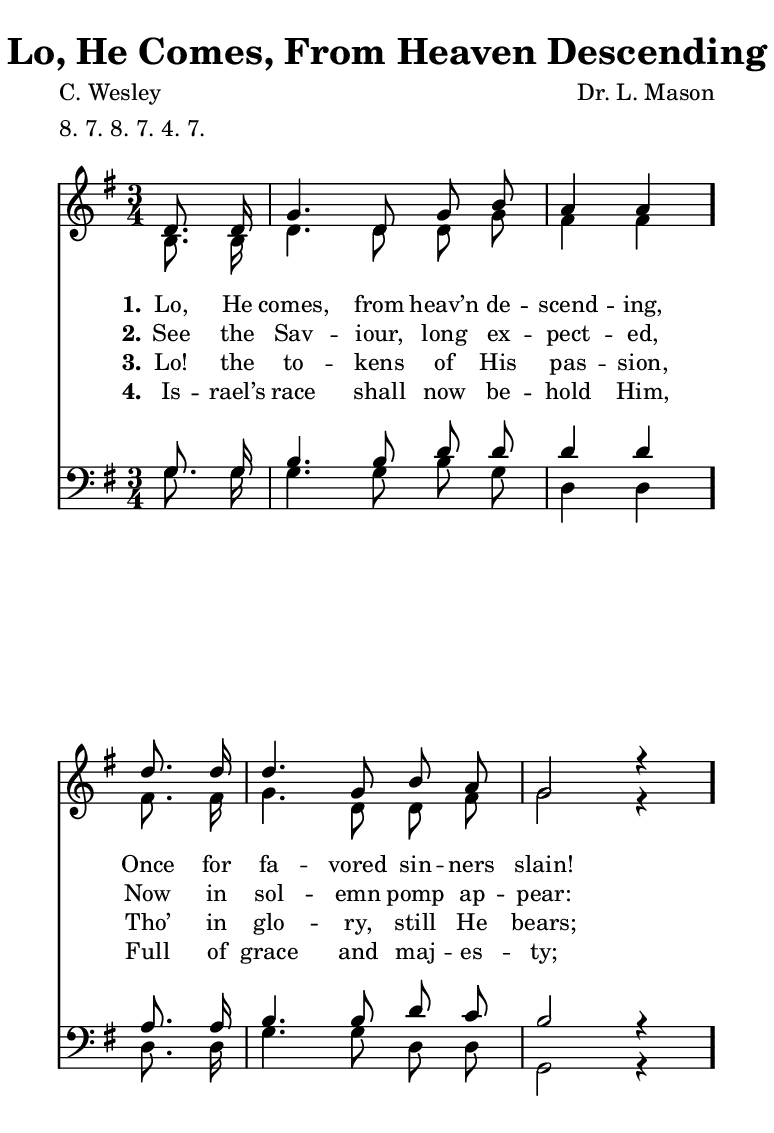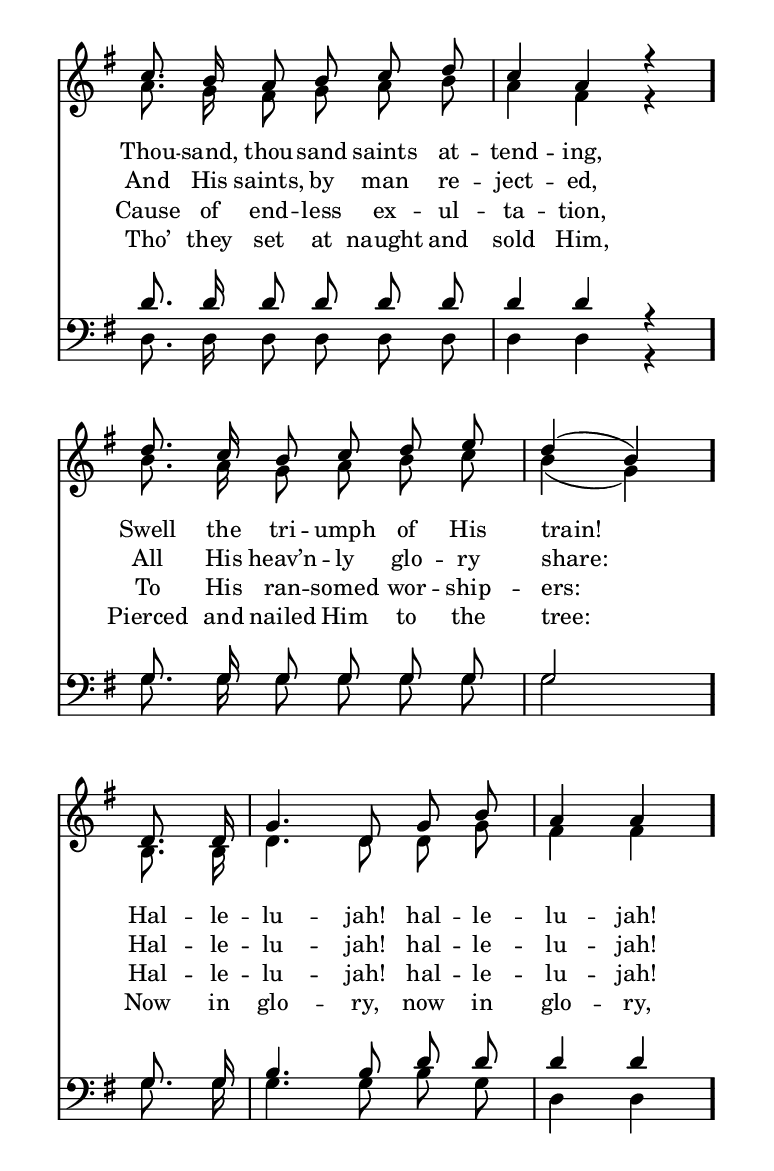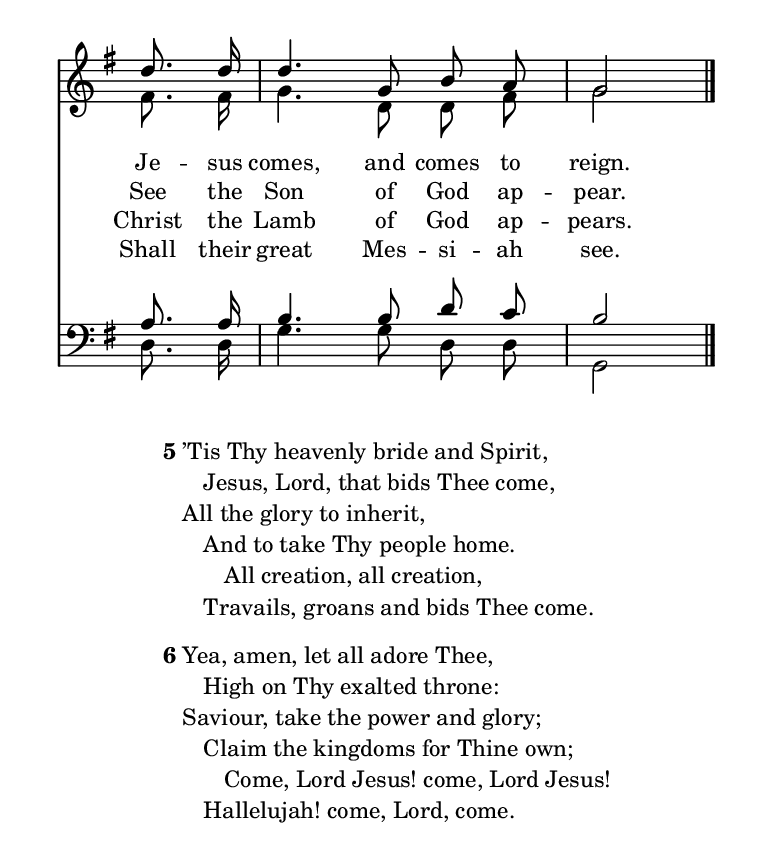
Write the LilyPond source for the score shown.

\include "common/global.ily"
\paper {
  \include "common/paper.ily"
  ragged-last-bottom = ##t
}

\header{
  hymnnumber = "236"
  title = "Lo, He Comes, From Heaven Descending"
  tunename = "Harwell"
  meter = "8. 7. 8. 7. 4. 7."
  poet = "C. Wesley"
  composer = "Dr. L. Mason"
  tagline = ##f
}

global = {
  \include "common/overrides.ily"
  \override Staff.TimeSignature.style = #'numbered
  \time 3/4
  \override Score.MetronomeMark.transparent = ##t % hide all fermata changes too
  \tempo 4=80
  \key g \major
  \partial 4
  \autoBeamOff
}

patternA = { c8. c16 | c4. c8 c c | c4 c }
patternB = { c8. c16 | c4. c8 c c | c2 }
patternC = { c8. c16 c8 c c c | c4 c }
patternD = { c8. c16 c8 c c c | c2 }

notesSoprano = {
\global
\relative c' {

  d8. d16 | g4. d8 g b | a4 a
  \changePitch \patternB { d d | d g, b a | g } r4
  \changePitch \patternC { c b a b c d | c a } r4
  \changePitch \patternC { d c b c d e | d( b) }
  d,8. d16 | g4. d8 g b | a4 a
  \changePitch \patternB { d d | d g, b a | g }

  \bar "|."

}
}

notesAlto = {
\global
\relative e' {

  \changePitch \patternA { b b | d d d g | fis fis }
  \changePitch \patternB { fis fis | g d d fis | g } r4
  \changePitch \patternC { a g fis g a b | a fis } r4
  \changePitch \patternC { b a g a b c | b( g) }
  \changePitch \patternA { b, b | d d d g | fis fis }
  \changePitch \patternB { fis fis | g d d fis | g }

}
}

notesTenor = {
\global
\relative a {

  \changePitch \patternA { g g | b b d d | d d }
  \changePitch \patternB { a a | b b d c | b } r4
  \changePitch \patternC { d d d d d d | d d } r4
  \changePitch \patternD { g, g g g g g | g }
  \changePitch \patternA { g g | b b d d | d d }
  \changePitch \patternB { a a | b b d c | b }

}
}

notesBass = {
\global
\relative f {

  \changePitch \patternA { g g | g g b g | d d }
  \changePitch \patternB { d d | g g d d | g, } r4
  \changePitch \patternC { d' d d d d d | d d } r4
  \changePitch \patternD { g g g g g g | g }
  \changePitch \patternA { g g | g g b g | d d }
  \changePitch \patternB { d d | g g d d | g, }

}
}

wordsA = \lyricmode {
\set stanza = "1."

Lo, He comes, from heav’n de -- scend -- ing, \bar "."
Once for fa -- vored sin -- ners slain! \bar "."
Thou -- sand, thou -- sand saints at -- tend -- ing, \bar "."
Swell the tri -- umph of His train! \bar "."
Hal -- le -- lu -- jah! %{HIDE>%} hal -- le -- lu -- jah! %{<HIDE%} \bar "."
Je -- sus comes, and comes to reign. \bar "."

}

wordsB = \lyricmode {
\set stanza = "2."

See the Sav -- iour, long ex -- pect -- ed,
Now in sol -- emn pomp ap -- pear:
And His saints, by man re -- ject -- ed,
All His heav’n -- ly glo -- ry share:
Hal -- le -- lu -- jah! %{HIDE>%} hal -- le -- lu -- jah! %{<HIDE%}
See the Son of God ap -- pear.

}

wordsC = \lyricmode {
\set stanza = "3."

Lo! the to -- kens of His pas -- sion,
Tho’ in glo -- ry, still He bears;
Cause of end -- less ex -- ul -- ta -- tion,
To His ran -- somed wor -- ship -- ers:
Hal -- le -- lu -- jah! %{HIDE>%} hal -- le -- lu -- jah! %{<HIDE%}
Christ the Lamb of God ap -- pears.

}

wordsD = \lyricmode {
\set stanza = "4."

Is -- rael’s race shall now be -- hold Him,
Full of grace and maj -- es -- ty;
Tho’ they set at naught and sold Him,
Pierced and nailed Him to the tree:
Now in glo -- ry, %{HIDE>%} now in glo -- ry, %{<HIDE%}
Shall their great Mes -- si -- ah see.

}

wordsE = \markuplist {

\line { ’Tis Thy heavenly bride and Spirit, }
\line { { \hspace #2 } Jesus, Lord, that bids Thee come, }
\line { All the glory to inherit, }
\line { { \hspace #2 } And to take Thy people home. }
\line { { \hspace #4 } All creation, %{HIDE>%} all creation, %{<HIDE%} }
\line { { \hspace #2 } Travails, groans and bids Thee come. }

}

wordsF = \markuplist {

\line { Yea, amen, let all adore Thee, }
\line { { \hspace #2 } High on Thy exalted throne: }
\line { Saviour, take the power and glory; }
\line { { \hspace #2 } Claim the kingdoms for Thine own; }
\line { { \hspace #4 } Come, Lord Jesus! %{HIDE>%} come, Lord Jesus! %{<HIDE%} }
\line { { \hspace #2 } Hallelujah! come, Lord, come. }

}

\score {
  \context ChoirStaff <<
    \context Staff = upper <<
      \set ChoirStaff.systemStartDelimiter = #'SystemStartBar
      \context Voice  = sopranos { \voiceOne << \notesSoprano >> }
      \context Voice  = altos { \voiceTwo << \notesAlto >> }
      \context Lyrics = one   \lyricsto sopranos \wordsA
      \context Lyrics = two   \lyricsto sopranos \wordsB
      \context Lyrics = three \lyricsto sopranos \wordsC
      \context Lyrics = four  \lyricsto sopranos \wordsD
    >>
    \context Staff = men <<
      \clef bass
      \context Voice  = tenors { \voiceOne << \notesTenor >> }
      \context Voice  = basses { \voiceTwo << \notesBass >> }
    >>
  >>
  \layout {
    \include "common/layout.ily"
  }
  \midi{
    \include "common/midi.ily"
  }
}

\noPageBreak

\markup { \fill-line { \column {
  \line{ \bold 5 \column { \wordsE } } \combine \null \vspace #0.4
  \line{ \bold 6 \column { \wordsF } } \combine \null \vspace #0.4
} } }

\version "2.19.49"  % necessary for upgrading to future LilyPond versions.

% vi:set et ts=2 sw=2 ai nocindent syntax=lilypond:
